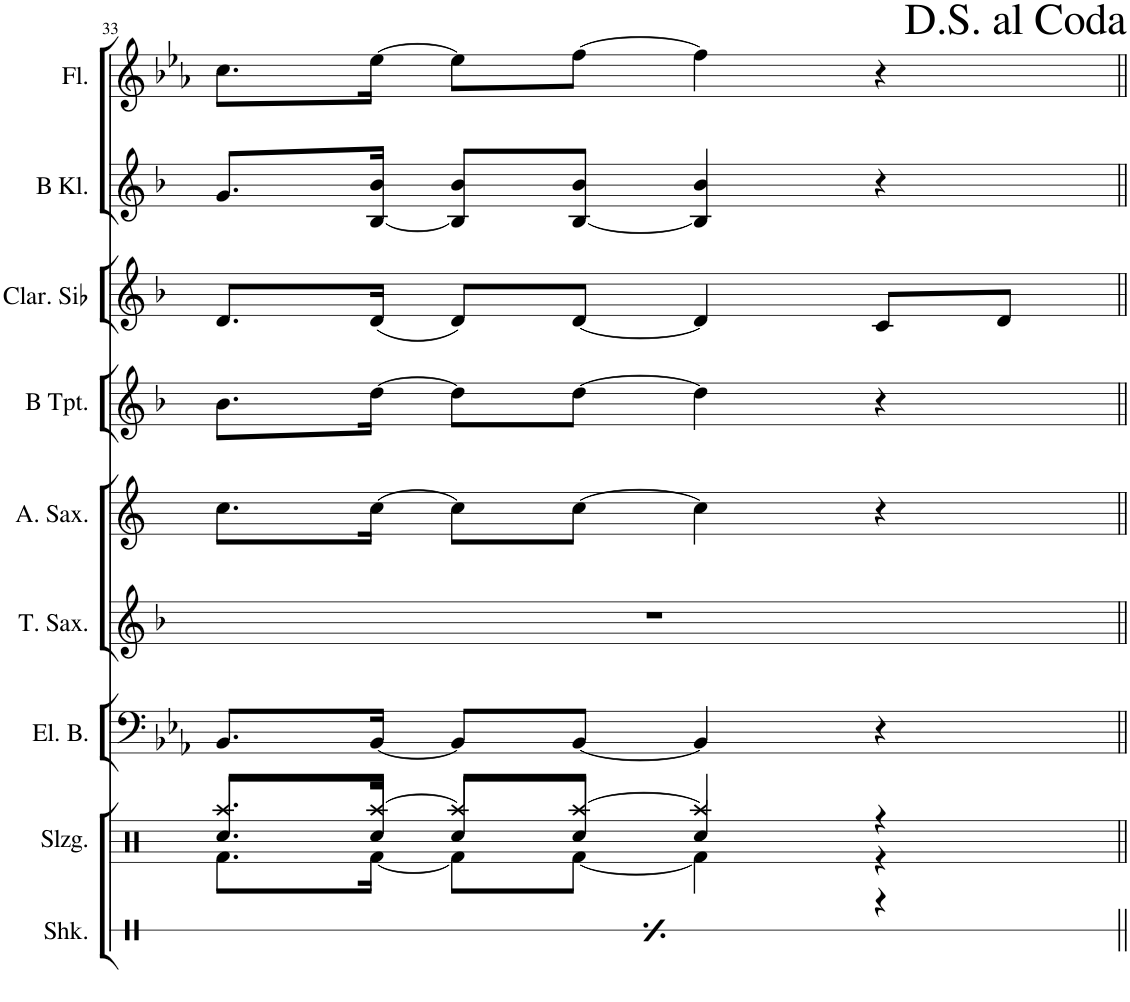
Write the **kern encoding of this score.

**kern	**kern	**kern	**kern	**kern	**kern	**kern	**kern	**kern
*part9	*part8	*part7	*part6	*part5	*part4	*part3	*part2	*part1
*staff9	*staff8	*staff7	*staff6	*staff5	*staff4	*staff3	*staff2	*staff1
*I"Shaker	*I"Schlagzeug	*I"Elektrischer Bass	*I"Tenor Saxophon	*I"Alt Saxophon	*I"B Trompete	*I"Clarinette en Sib	*I"B Klarinette	*I"Flöte
*I'Shk.	*I'Slzg.	*I'El. B.	*I'T. Sax.	*I'A. Sax.	*I'B Tpt.	*I'Clar. Sib	*I'B Kl.	*I'Fl.
!!LO:PB:g=z
*clefX	*clefX	*clefF4	*clefG2	*clefG2	*clefG2	*clefG2	*clefG2	*clefG2
*	*	*	*Trd8c14	*Trd5c9	*Trd1c2	*Trd1c2	*Trd1c2	*
*k[]	*k[]	*k[b-e-a-]	*k[b-]	*k[]	*k[b-]	*k[b-]	*k[b-]	*k[b-e-a-]
*M4/4	*M4/4	*M4/4	*M4/4	*M4/4	*M4/4	*M4/4	*M4/4	*M4/4
=33	=33	=33	=33	=33	=33	=33	=33	=33
*	*^	*	*	*	*	*	*	*
*	*	*^	*	*	*	*	*	*	*
16Re\LL	8.Raa/L	8.Rf\L	8.Rcc/L	8.BB-/L	1r	8.cc\L	8.b-\L	8.d/L	8.g/L	8.cc\L
16Re\	.	.	.	.	.	.	.	.	.	.
16Re\	.	.	.	.	.	.	.	.	.	.
16Re\JJ	[16Raa/Jk	[16Rf\Jk	16Rcc/Jk	[16BB-/Jk	.	[16cc\Jk	[16dd\Jk	(16d/Jk	[16B-/ 16b-/Jk	[16ee-\Jk
16Re\LL	8Raa/L]	8Rf\L]	8Rcc/L	8BB-/L]	.	8cc\L]	8dd\L]	8d/L)	8B-/] 8b-/L	8ee-\L]
16Re\	.	.	.	.	.	.	.	.	.	.
16Re\	[8Raa/J	[8Rf\J	8Rcc/J	[8BB-/J	.	[8cc\J	[8dd\J	[8d/J	[8B-/ 8b-/J	[8ff\J
16Re\JJ	.	.	.	.	.	.	.	.	.	.
16Re\LL	4Raa/]	4Rf\]	4Rcc/	4BB-/]	.	4cc\]	4dd\]	4d/]	4B-/] 4b-/	4ff\]
16Re\	.	.	.	.	.	.	.	.	.	.
16Re\	.	.	.	.	.	.	.	.	.	.
16Re\JJ	.	.	.	.	.	.	.	.	.	.
16Re\LL	4r	4r	4r	4r	.	4r	4r	8c/L	4r	4r
16Re\	.	.	.	.	.	.	.	.	.	.
16Re\	.	.	.	.	.	.	.	8d/J	.	.
16Re\JJ	.	.	.	.	.	.	.	.	.	.
*	*v	*v	*v	*	*	*	*	*	*	*
!	!	!	!	!	!	!	!	!LO:TX:a:t=<font size="21"/>D.S. al Coda
=||	=||	=||	=||	=||	=||	=||	=||	=||
*-	*-	*-	*-	*-	*-	*-	*-	*-
